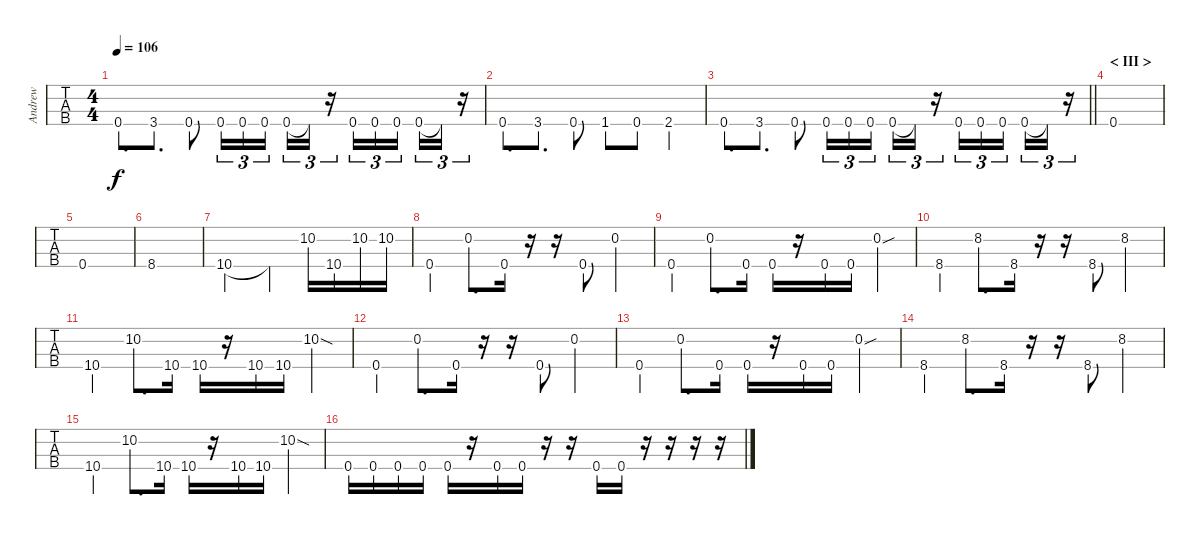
\track ("Andrew" "Andrew") {instrument electricbasspick}
\staff {tabs}
\tuning (G2 D2 A1 D1) {hide}
\ts (4 4)
\tempo 106
\clef f4
\ks c
0.4.8{d dy f} 3.4.8{d} 0.4.8 0.4.16{tu (3 2)} 0.4.16{tu (3 2)} 0.4.16{tu (3 2) beam splitsecondary} 0.4.16{tu (3 2)} 0.4{t}.16{tu (3 2)} r.16{tu (3 2)} 0.4.16{tu (3 2)} 0.4.16{tu (3 2)} 0.4.16{tu (3 2) beam splitsecondary} 0.4.16{tu (3 2)} 0.4{t}.16{tu (3 2)} r.16{tu (3 2)} |
0.4.8{d} 3.4.8{d} 0.4.8 1.4.8 0.4.8 2.4.4 |
\barLineRight lightlight
0.4.8{d} 3.4.8{d} 0.4.8 0.4.16{tu (3 2)} 0.4.16{tu (3 2)} 0.4.16{tu (3 2) beam splitsecondary} 0.4.16{tu (3 2)} 0.4{t}.16{tu (3 2)} r.16{tu (3 2)} 0.4.16{tu (3 2)} 0.4.16{tu (3 2)} 0.4.16{tu (3 2) beam splitsecondary} 0.4.16{tu (3 2)} 0.4{t}.16{tu (3 2)} r.16{tu (3 2)} |
\section ("" "< III >")
0.4.1 |
0.4.1 |
8.4.1 |
10.4.2 10.4{t}.4 10.2.16{instrument slapbass1} 10.4.16 10.2.16 10.2.16 |
0.4.4 0.2.8{d} 0.4.16 r.16 r.16 0.4.8 0.2.4 |
0.4.4 0.2.8{d} 0.4.16 0.4.16 r.16 0.4.16 0.4.16 0.2{sou}.4 |
8.4.4 8.2.8{d} 8.4.16 r.16 r.16 8.4.8 8.2.4 |
10.4.4 10.2.8{d} 10.4.16 10.4.16 r.16 10.4.16 10.4.16 10.2{sod}.4 |
0.4.4 0.2.8{d} 0.4.16 r.16 r.16 0.4.8 0.2.4 |
0.4.4 0.2.8{d} 0.4.16 0.4.16 r.16 0.4.16 0.4.16 0.2{sou}.4 |
8.4.4 8.2.8{d} 8.4.16 r.16 r.16 8.4.8 8.2.4 |
10.4.4 10.2.8{d} 10.4.16 10.4.16 r.16 10.4.16 10.4.16 10.2{sod}.4 |
0.4.16{instrument electricbasspick} 0.4.16 0.4.16 0.4.16 0.4.16 r.16 0.4.16 0.4.16 r.16 r.16 0.4.16 0.4.16 r.16 r.16 r.16 r.16
